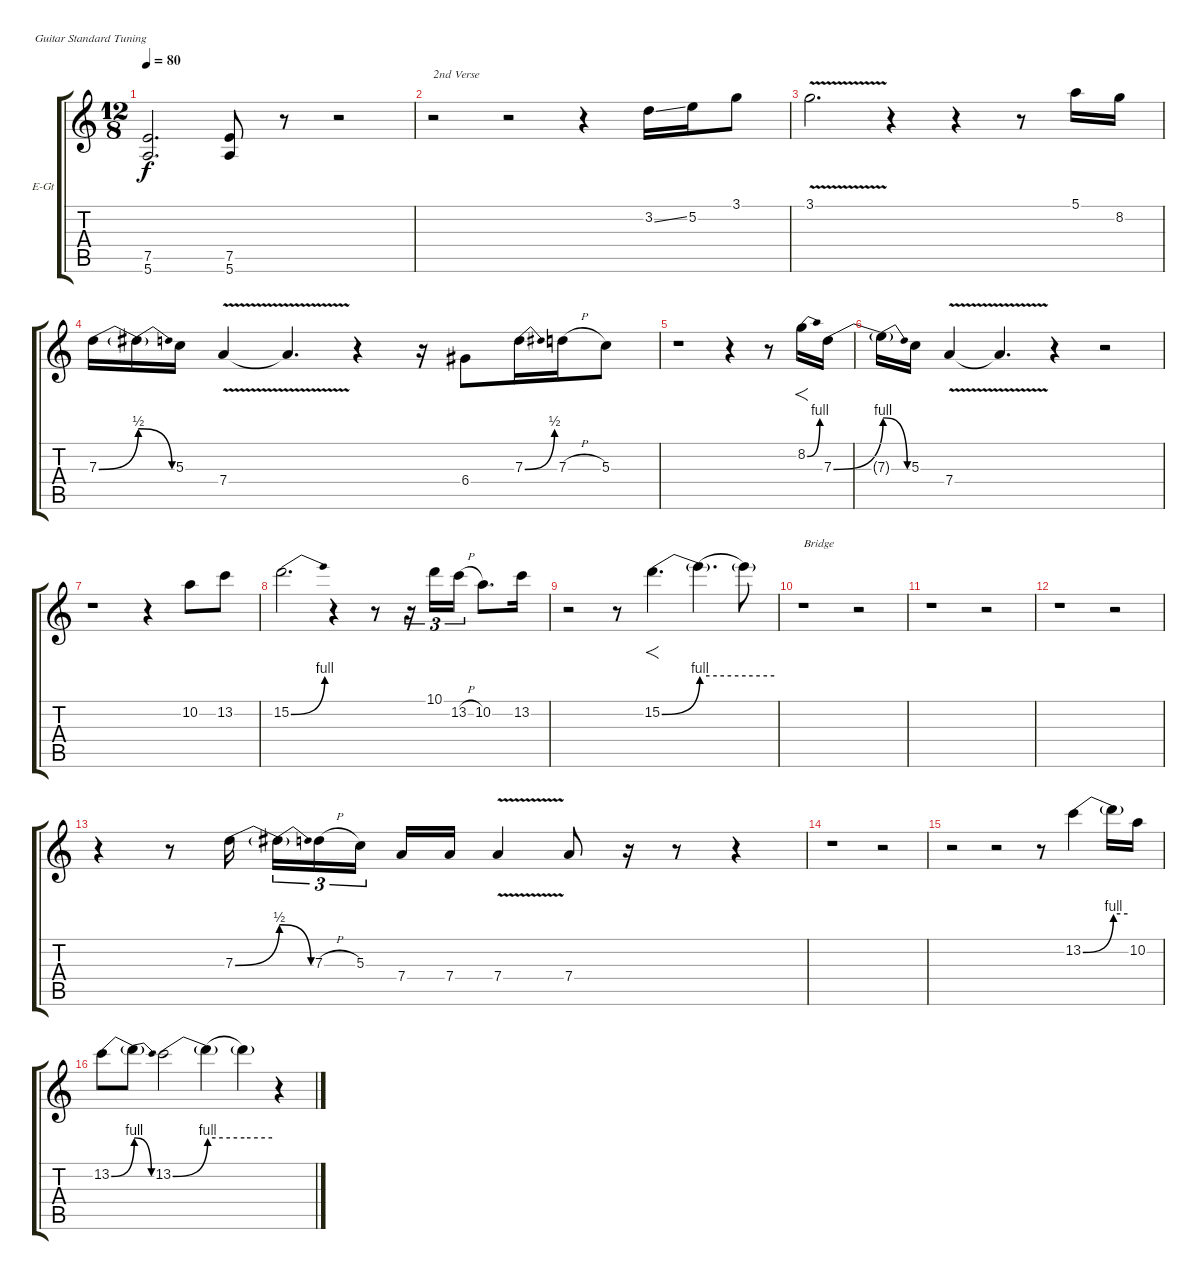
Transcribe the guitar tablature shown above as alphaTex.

\bracketExtendMode groupsimilarinstruments
\firstSystemTrackNameOrientation horizontal
\otherSystemsTrackNameOrientation horizontal
\track ("Dist. Guitar Solo" "E-Gt") {instrument distortionguitar}
\staff {score tabs}
\tuning (E4 B3 G3 D3 A2 E2)
\ts (12 8)
\tempo 80
\clef g2
\ks c
(7.5 5.6).2{d dy f} (7.5 5.6).8 r.8 r.2 |
r.2{txt "2nd Verse"} r.2 r.4 3.2{ss}.16 5.2.16 3.1.8 |
3.1{v}.2{d} r.4 r.4 r.8 5.1.16 8.2.16 |
7.3{be (bend 0 0 60 2)}.16 7.3{be (release 0 2 60 0) t}.16 5.3.16 7.4{v}.4 7.4{v t}.4{d} r.4 r.16 6.4.8 7.3{be (bend 0 0 60 2)}.16 7.3{h}.16 5.3.8 |
r.1 r.4 r.8 8.2{be (bend 0 0 60 4)}.16{f} 7.3{be (bend 0 0 60 4)}.16 |
7.3{be (release 0 4 60 0) t}.16 5.3.16 7.4{v}.4 7.4{v t}.4{d} r.4 r.2 |
r.1 r.4 10.2.8 13.2.8 |
15.2{be (bend 0 0 60 4)}.2{d} r.4 r.8 r.16{tu (3 2)} 10.1.16{tu (3 2)} 13.2{h}.16{tu (3 2)} 10.2.8{d} 13.2.16 |
r.2 r.8 15.2{be (bend 0 0 60 4)}.4{f d} 15.2{be (hold 0 4 60 4) t}.4{d} 15.2{be (hold 0 4 60 4) t}.8 |
r.1{txt "Bridge"} r.2 |
r.1 r.2 |
r.1 r.2 |
r.4 r.8 7.3{be (bend 0 0 60 2)}.16 7.3{be (release 0 2 60 0) t}.16{tu (3 2)} 7.3{h}.16{tu (3 2)} 5.3.16{tu (3 2)} 7.4.16 7.4.16 7.4{v}.4 7.4.8 r.16 r.8 r.4 |
r.1 r.2 |
r.2 r.2 r.8 13.2{be (bend 0 0 60 4)}.4 13.2{be (hold 0 4 60 4) t}.16 10.2.16 |
13.2{be (bend 0 0 60 4)}.8 13.2{be (release 0 4 60 0) t}.8 13.2{be (bend 0 0 60 4)}.2 13.2{be (hold 0 4 60 4) t}.4 13.2{be (hold 0 4 60 4) t}.4 r.4
